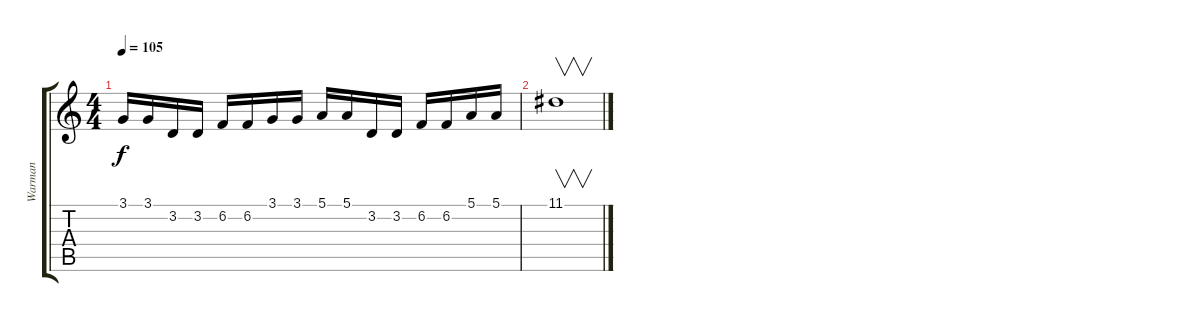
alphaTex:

\track ("Warman" "Warman") {instrument dulcimer}
\staff {score tabs}
\tuning (E4 B3 G3 D3 A2 E2) {hide}
\ts (4 4)
\tempo 105
\clef g2
\ks c
3.1.16{dy f} 3.1.16 3.2.16 3.2.16 6.2.16 6.2.16 3.1.16 3.1.16 5.1.16 5.1.16 3.2.16 3.2.16 6.2.16 6.2.16 5.1.16 5.1.16 |
11.1.1{v}
